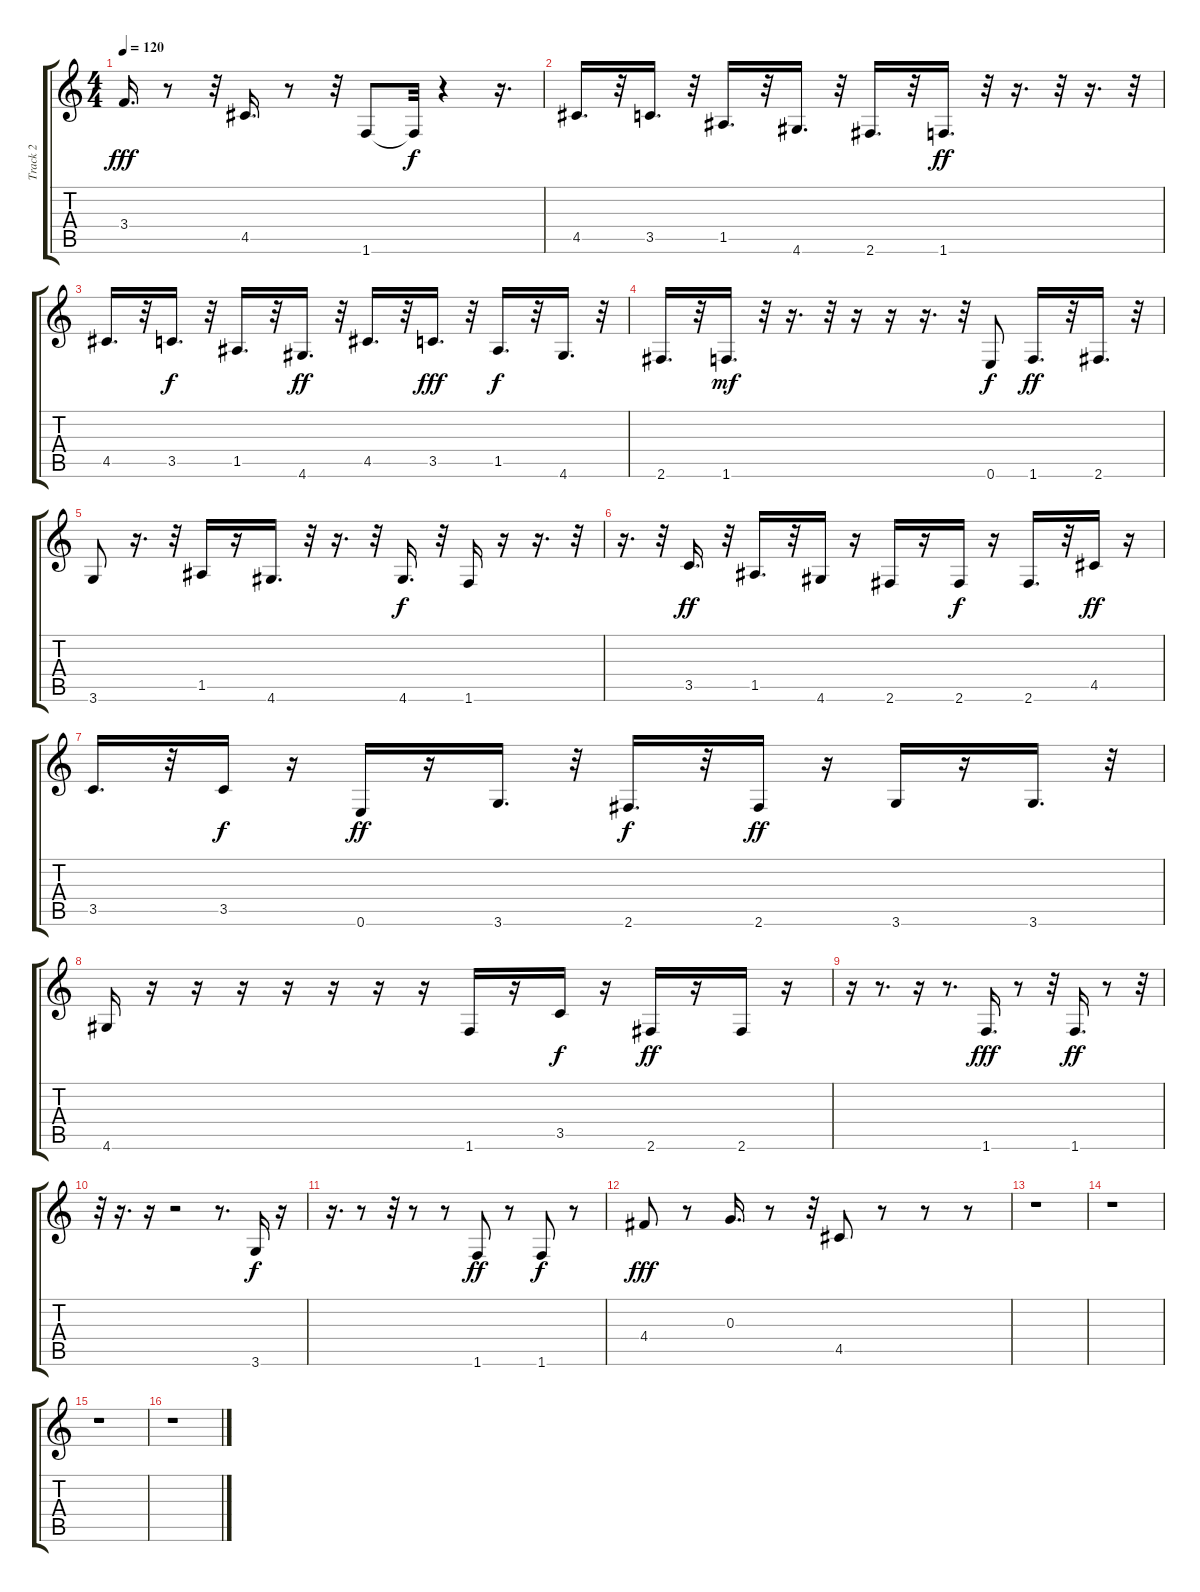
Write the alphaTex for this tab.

\track ("Track 2" "Track 2") {instrument synthbass2}
\staff {score tabs}
\tuning (E4 B3 G3 D3 A2 E2) {hide}
\ts (4 4)
\tempo 120
\clef g2
\ks c
3.4.16{d dy fff} r.8 r.32 4.5.16{d} r.8 r.32 1.6.8 1.6{t}.32{dy f} r.4 r.16{d} |
4.5.16{d instrument synthbass2} r.32 3.5.16{d} r.32 1.5.16{d} r.32 4.6.16{d} r.32 2.6.16{d} r.32 1.6.16{d dy ff} r.32 r.16{d} r.32 r.16{d} r.32 |
4.5.16{d} r.32 3.5.16{d dy f} r.32 1.5.16{d} r.32 4.6.16{d dy ff} r.32 4.5.16{d} r.32 3.5.16{d dy fff} r.32 1.5.16{d dy f} r.32 4.6.16{d} r.32 |
2.6.16{d} r.32 1.6.16{d dy mf} r.32 r.16{d} r.32 r.16 r.16 r.16{d} r.32 0.6.8{dy f} 1.6.16{d dy ff} r.32 2.6.16{d} r.32 |
3.6.8 r.16{d} r.32 1.5.16 r.16 4.6.16{d} r.32 r.16{d} r.32 4.6.16{d dy f} r.32 1.6.16 r.16 r.16{d} r.32 |
r.16{d} r.32 3.5.16{d dy ff} r.32 1.5.16{d} r.32 4.6.16 r.16 2.6.16 r.16 2.6.16{dy f} r.16 2.6.16{d} r.32 4.5.16{dy ff} r.16 |
3.5.16{d} r.32 3.5.16{dy f} r.16 0.6.16{dy ff} r.16 3.6.16{d} r.32 2.6.16{d dy f} r.32 2.6.16{dy ff} r.16 3.6.16 r.16 3.6.16{d} r.32 |
4.6.16 r.16 r.16 r.16 r.16 r.16 r.16 r.16 1.6.16 r.16 3.5.16{dy f} r.16 2.6.16{dy ff} r.16 2.6.16 r.16 |
r.16 r.8{d} r.16 r.8{d} 1.6.16{d dy fff} r.8 r.32 1.6.16{d dy ff} r.8 r.32 |
r.32 r.16{d} r.16 r.2 r.8{d} 3.6.16{dy f} r.16 |
r.16{d} r.8 r.32 r.8 r.8 1.6.8{dy ff} r.8 1.6.8{dy f} r.8 |
4.4.8{dy fff} r.8 0.3.16{d} r.8 r.32 4.5.8 r.8 r.8 r.8 |
r.1 |
r.1 |
r.1 |
r.1
